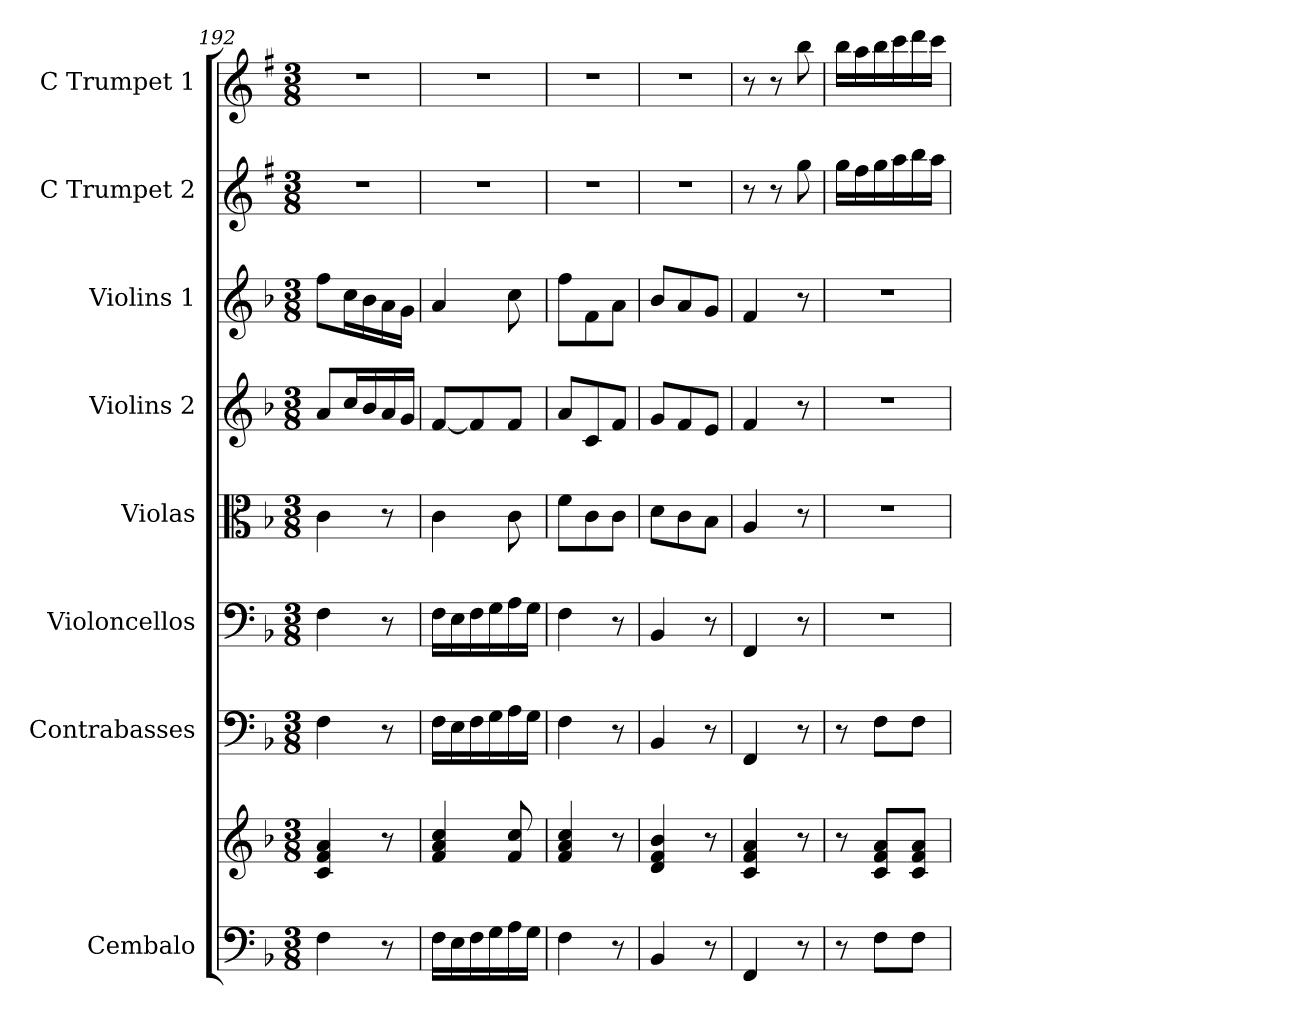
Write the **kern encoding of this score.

**kern	**kern	**kern	**kern	**kern	**kern	**kern	**kern	**kern
*part8	*part8	*part7	*part6	*part5	*part4	*part3	*part2	*part1
*staff9	*staff8	*staff7	*staff6	*staff5	*staff4	*staff3	*staff2	*staff1
*I"Cembalo	*	*I"Contrabasses	*I"Violoncellos	*I"Violas	*I"Violins 2	*I"Violins 1	*I"C Trumpet 2	*I"C Trumpet 1
*I'Cbl.	*	*I'Cbs.	*I'Vcs.	*I'Vlas.	*I'Vlns. 2	*I'Vlns. 1	*I'C Tpt. 2	*I'C Tpt. 1
!!LO:PB:g=z
*clefF4	*clefG2	*clefF4	*clefF4	*clefC3	*clefG2	*clefG2	*clefG2	*clefG2
*	*	*	*	*	*	*	*ITrd1c2	*ITrd1c2
*k[b-]	*k[b-]	*k[b-]	*k[b-]	*k[b-]	*k[b-]	*k[b-]	*k[b-]	*k[b-]
*M3/8	*M3/8	*M3/8	*M3/8	*M3/8	*M3/8	*M3/8	*M3/8	*M3/8
=192	=192	=192	=192	=192	=192	=192	=192	=192
4F\	4c/ 4f/ 4a/	4F\	4F\	4c\	8a/L	8ff\L	4.r	4.r
.	.	.	.	.	16cc/L	16cc\L	.	.
.	.	.	.	.	16b-/	16b-\	.	.
8r	8r	8r	8r	8r	16a/	16a\	.	.
.	.	.	.	.	16g/JJ	16g\JJ	.	.
=193	=193	=193	=193	=193	=193	=193	=193	=193
16F\LL	4f/ 4a/ 4cc/	16F\LL	16F\LL	4c\	[8f/L	4a/	4.r	4.r
16E\	.	16E\	16E\	.	.	.	.	.
16F\	.	16F\	16F\	.	8f/]	.	.	.
16G\	.	16G\	16G\	.	.	.	.	.
16A\	8f/ 8cc/	16A\	16A\	8c\	8f/J	8cc\	.	.
16G\JJ	.	16G\JJ	16G\JJ	.	.	.	.	.
=194	=194	=194	=194	=194	=194	=194	=194	=194
4F\	4f/ 4a/ 4cc/	4F\	4F\	8f\L	8a/L	8ff\L	4.r	4.r
.	.	.	.	8c\	8c/	8f\	.	.
8r	8r	8r	8r	8c\J	8f/J	8a\J	.	.
=195	=195	=195	=195	=195	=195	=195	=195	=195
4BB-/	4d/ 4f/ 4b-/	4BB-/	4BB-/	8d\L	8g/L	8b-/L	4.r	4.r
.	.	.	.	8c\	8f/	8a/	.	.
8r	8r	8r	8r	8B-\J	8e/J	8g/J	.	.
=196	=196	=196	=196	=196	=196	=196	=196	=196
4FF/	4c/ 4f/ 4a/	4FF/	4FF/	4A/	4f/	4f/	8r	8r
.	.	.	.	.	.	.	8r	8r
8r	8r	8r	8r	8r	8r	8r	8ff\	8aa\
=197	=197	=197	=197	=197	=197	=197	=197	=197
8r	8r	8r	4.r	4.r	4.r	4.r	16ff\LL	16aa\LL
.	.	.	.	.	.	.	16ee\	16gg\
8F\L	8c/ 8f/ 8a/L	8F\L	.	.	.	.	16ff\	16aa\
.	.	.	.	.	.	.	16gg\	16bb-\
8F\J	8c/ 8f/ 8a/J	8F\J	.	.	.	.	16aa\	16ccc\
.	.	.	.	.	.	.	16gg\JJ	16bb-\JJ
=	=	=	=	=	=	=	=	=
*-	*-	*-	*-	*-	*-	*-	*-	*-
